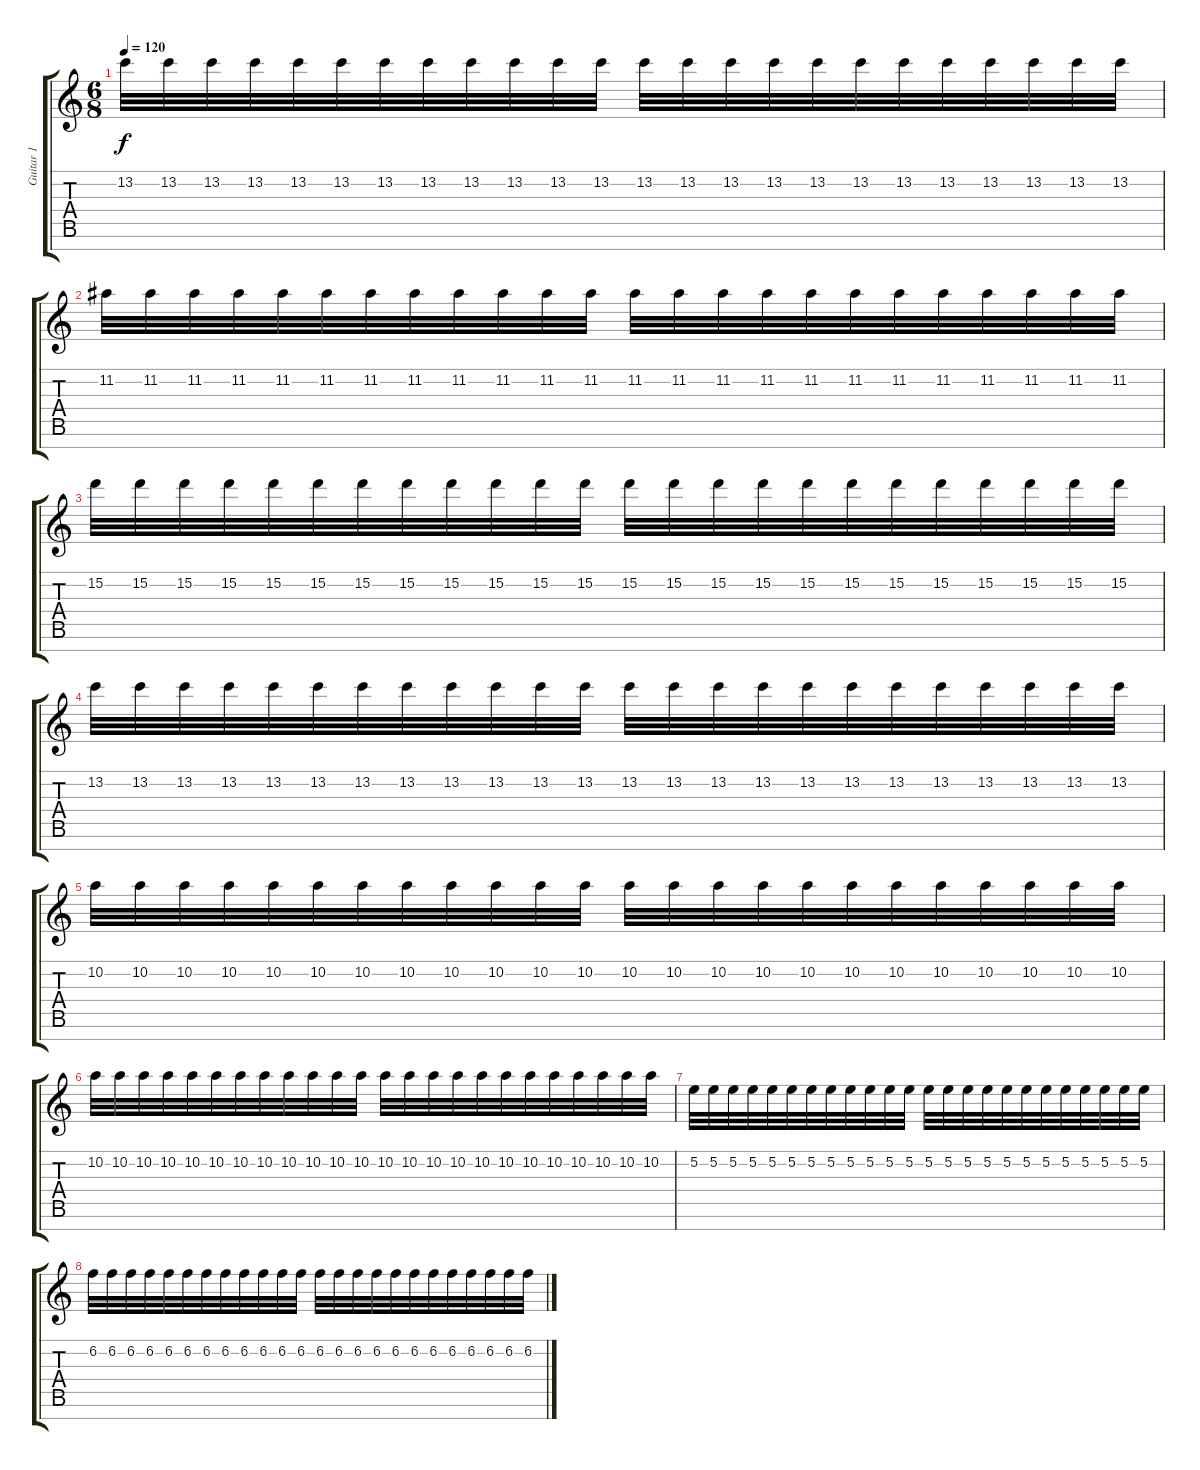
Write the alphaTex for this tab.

\track ("Guitar 1" "Guitar 1") {instrument electricguitarjazz}
\staff {score tabs}
\tuning (E4 B3 G3 D3 A2 E2 B1) {hide}
\ts (6 8)
\tempo 120
\clef g2
\ks c
13.2.32{dy f} 13.2.32 13.2.32 13.2.32 13.2.32 13.2.32 13.2.32 13.2.32 13.2.32 13.2.32 13.2.32 13.2.32 13.2.32 13.2.32 13.2.32 13.2.32 13.2.32 13.2.32 13.2.32 13.2.32 13.2.32 13.2.32 13.2.32 13.2.32 |
11.2.32 11.2.32 11.2.32 11.2.32 11.2.32 11.2.32 11.2.32 11.2.32 11.2.32 11.2.32 11.2.32 11.2.32 11.2.32 11.2.32 11.2.32 11.2.32 11.2.32 11.2.32 11.2.32 11.2.32 11.2.32 11.2.32 11.2.32 11.2.32 |
15.2.32 15.2.32 15.2.32 15.2.32 15.2.32 15.2.32 15.2.32 15.2.32 15.2.32 15.2.32 15.2.32 15.2.32 15.2.32 15.2.32 15.2.32 15.2.32 15.2.32 15.2.32 15.2.32 15.2.32 15.2.32 15.2.32 15.2.32 15.2.32 |
13.2.32 13.2.32 13.2.32 13.2.32 13.2.32 13.2.32 13.2.32 13.2.32 13.2.32 13.2.32 13.2.32 13.2.32 13.2.32 13.2.32 13.2.32 13.2.32 13.2.32 13.2.32 13.2.32 13.2.32 13.2.32 13.2.32 13.2.32 13.2.32 |
10.2.32 10.2.32 10.2.32 10.2.32 10.2.32 10.2.32 10.2.32 10.2.32 10.2.32 10.2.32 10.2.32 10.2.32 10.2.32 10.2.32 10.2.32 10.2.32 10.2.32 10.2.32 10.2.32 10.2.32 10.2.32 10.2.32 10.2.32 10.2.32 |
10.2.32 10.2.32 10.2.32 10.2.32 10.2.32 10.2.32 10.2.32 10.2.32 10.2.32 10.2.32 10.2.32 10.2.32 10.2.32 10.2.32 10.2.32 10.2.32 10.2.32 10.2.32 10.2.32 10.2.32 10.2.32 10.2.32 10.2.32 10.2.32 |
5.2.32 5.2.32 5.2.32 5.2.32 5.2.32 5.2.32 5.2.32 5.2.32 5.2.32 5.2.32 5.2.32 5.2.32 5.2.32 5.2.32 5.2.32 5.2.32 5.2.32 5.2.32 5.2.32 5.2.32 5.2.32 5.2.32 5.2.32 5.2.32 |
6.2.32 6.2.32 6.2.32 6.2.32 6.2.32 6.2.32 6.2.32 6.2.32 6.2.32 6.2.32 6.2.32 6.2.32 6.2.32 6.2.32 6.2.32 6.2.32 6.2.32 6.2.32 6.2.32 6.2.32 6.2.32 6.2.32 6.2.32 6.2.32
